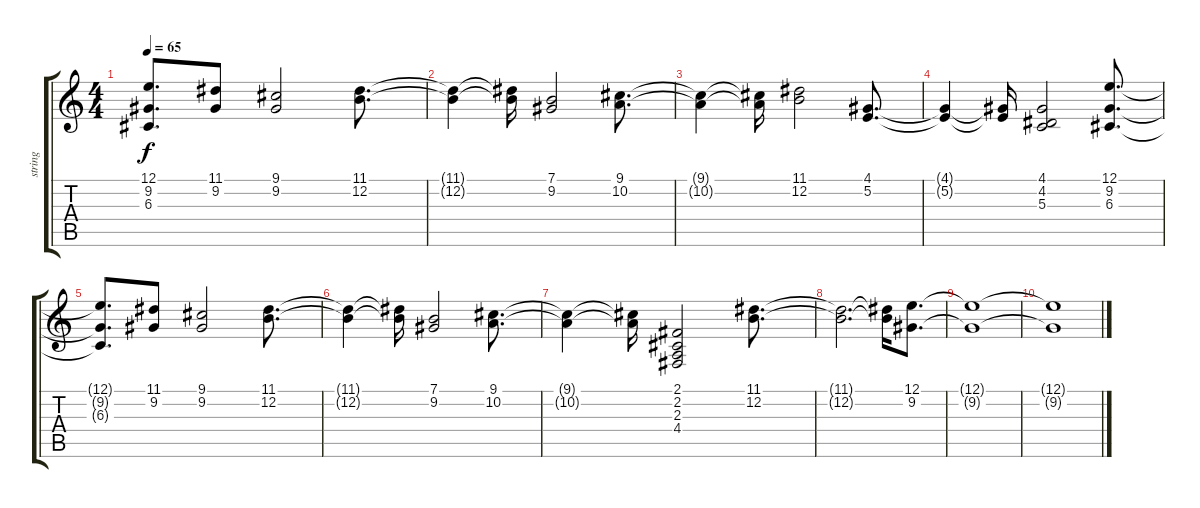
\track ("string" "string") {instrument stringensemble1}
\staff {score tabs}
\tuning (E4 B3 G3 D3 A2 E2) {hide}
\ts (4 4)
\tempo 65
\clef g2
\ks c
(12.1{t} 9.2{t} 6.3{t}).8{d dy f} (11.1 9.2).8 (9.1 9.2).2 (11.1 12.2).8{d} |
(11.1{t} 12.2{t}).4 (11.1{t} 12.2{t}).16 (7.1 9.2).2 (9.1 10.2).8{d} |
(9.1{t} 10.2{t}).4 (9.1{t} 10.2{t}).16 (11.1 12.2).2 (4.1 5.2).8{d} |
(4.1{t} 5.2{t}).4 (4.1{t} 5.2{t}).16 (4.1 4.2 5.3).2 (12.1 9.2 6.3).8{d} |
(12.1{t} 9.2{t} 6.3{t}).8{d} (11.1 9.2).8 (9.1 9.2).2 (11.1 12.2).8{d} |
(11.1{t} 12.2{t}).4 (11.1{t} 12.2{t}).16 (7.1 9.2).2 (9.1 10.2).8{d} |
(9.1{t} 10.2{t}).4 (9.1{t} 10.2{t}).16 (2.1 2.2 2.3 4.4).2 (11.1 12.2).8{d} |
(11.1{t} 12.2{t}).2{d} (11.1{t} 12.2{t}).16 (12.1 9.2).8{d volume 3} |
(12.1{t} 9.2{t}).1 |
(12.1{t} 9.2{t}).1
